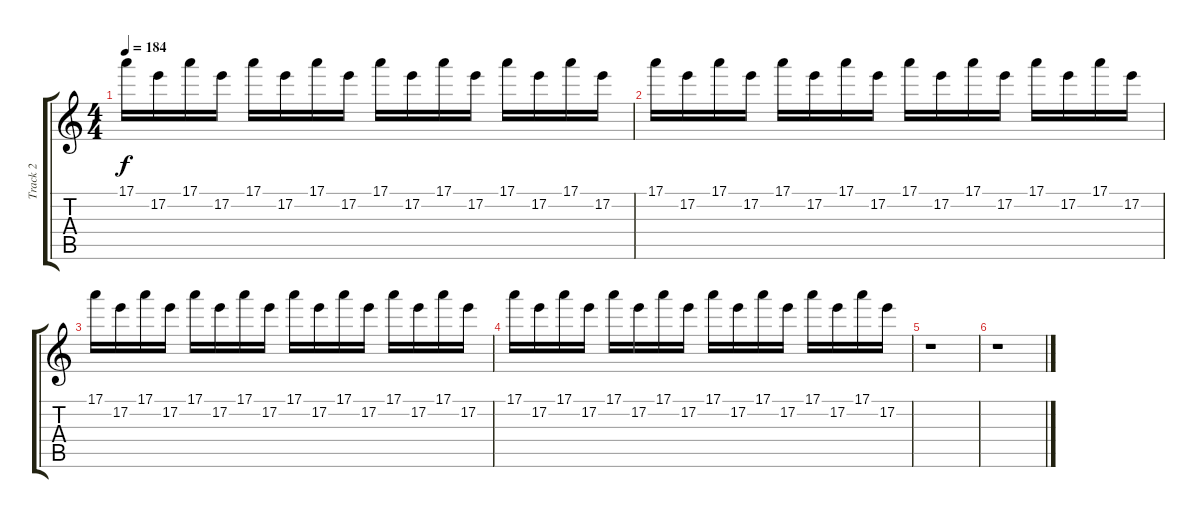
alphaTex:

\track ("Track 2" "Track 2") {instrument electricguitarmuted}
\staff {score tabs}
\tuning (E4 B3 G3 D3 A2 E2) {hide}
\ts (4 4)
\tempo 184
\clef g2
\ks c
17.1.16{dy f} 17.2.16 17.1.16 17.2.16 17.1.16 17.2.16 17.1.16 17.2.16 17.1.16 17.2.16 17.1.16 17.2.16 17.1.16 17.2.16 17.1.16 17.2.16 |
17.1.16 17.2.16 17.1.16 17.2.16 17.1.16 17.2.16 17.1.16 17.2.16 17.1.16 17.2.16 17.1.16 17.2.16 17.1.16 17.2.16 17.1.16 17.2.16 |
17.1.16 17.2.16 17.1.16 17.2.16 17.1.16 17.2.16 17.1.16 17.2.16 17.1.16 17.2.16 17.1.16 17.2.16 17.1.16 17.2.16 17.1.16 17.2.16 |
17.1.16 17.2.16 17.1.16 17.2.16 17.1.16 17.2.16 17.1.16 17.2.16 17.1.16 17.2.16 17.1.16 17.2.16 17.1.16 17.2.16 17.1.16 17.2.16 |
r.1 |
r.1
